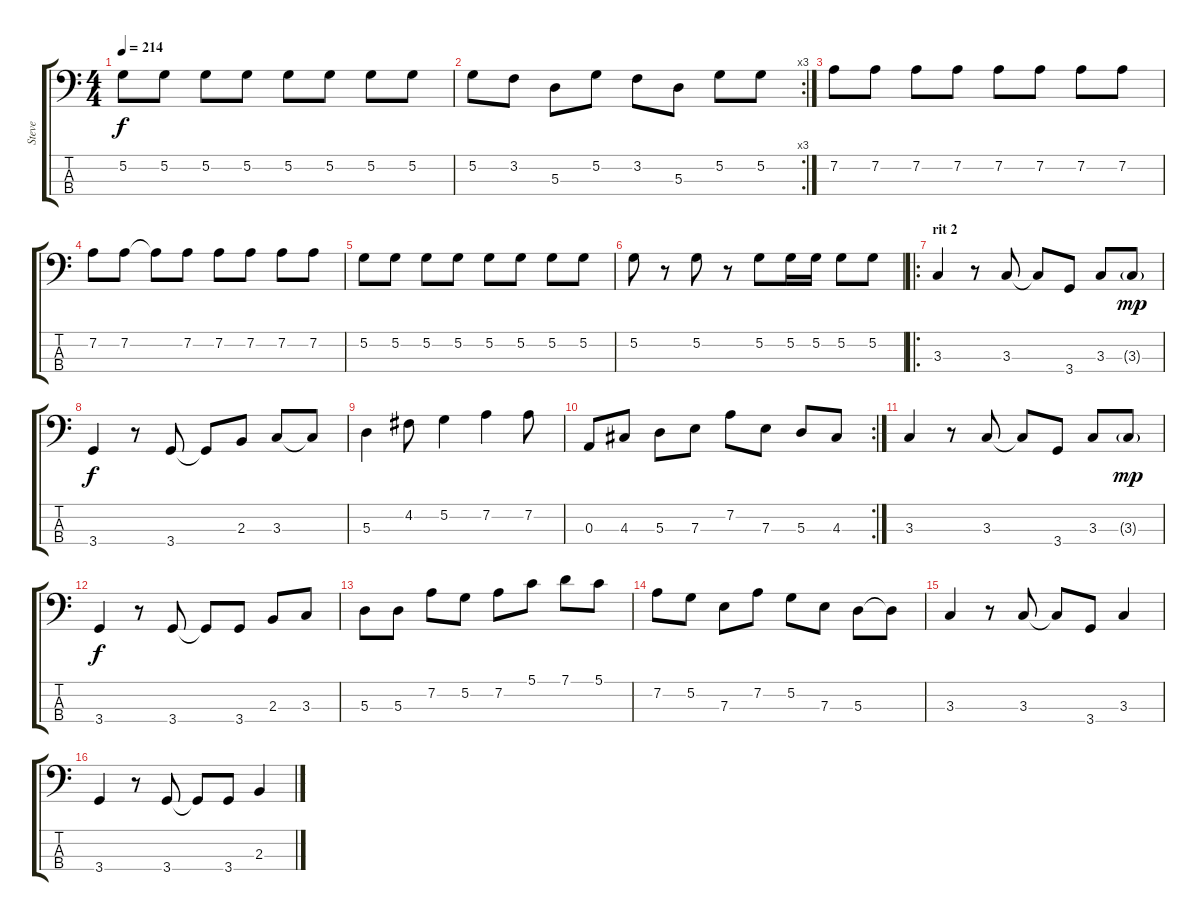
\track ("Steve" "Steve") {instrument electricbassfinger}
\staff {score tabs}
\tuning (G2 D2 A1 E1) {hide}
\ts (4 4)
\tempo 214
\clef f4
\ks c
5.2.8{dy f} 5.2.8 5.2.8 5.2.8 5.2.8 5.2.8 5.2.8 5.2.8 |
\rc 3
5.2.8 3.2.8 5.3.8 5.2.8 3.2.8 5.3.8 5.2.8 5.2.8 |
7.2.8 7.2.8 7.2.8 7.2.8 7.2.8 7.2.8 7.2.8 7.2.8 |
7.2.8 7.2.8 7.2{t}.8 7.2.8 7.2.8 7.2.8 7.2.8 7.2.8 |
5.2.8 5.2.8 5.2.8 5.2.8 5.2.8 5.2.8 5.2.8 5.2.8 |
5.2.8 r.8 5.2.8 r.8 5.2.8 5.2.16 5.2.16 5.2.8 5.2.8 |
\ro
\section ("" "rit 2")
3.3.4 r.8 3.3.8 3.3{t}.8 3.4.8 3.3.8 3.3{g}.8{dy mp} |
3.4.4{dy f} r.8 3.4.8 3.4{t}.8 2.3.8 3.3.8 3.3{t}.8 |
5.3.4 4.2.8 5.2.4 7.2.4 7.2.8 |
\rc 2
0.3.8 4.3.8 5.3.8 7.3.8 7.2.8 7.3.8 5.3.8 4.3.8 |
3.3.4 r.8 3.3.8 3.3{t}.8 3.4.8 3.3.8 3.3{g}.8{dy mp} |
3.4.4{dy f} r.8 3.4.8 3.4{t}.8 3.4.8 2.3.8 3.3.8 |
5.3.8 5.3.8 7.2.8 5.2.8 7.2.8 5.1.8 7.1.8 5.1.8 |
7.2.8 5.2.8 7.3.8 7.2.8 5.2.8 7.3.8 5.3.8 5.3{t}.8 |
3.3.4 r.8 3.3.8 3.3{t}.8 3.4.8 3.3.4 |
3.4.4 r.8 3.4.8 3.4{t}.8 3.4.8 2.3.4
